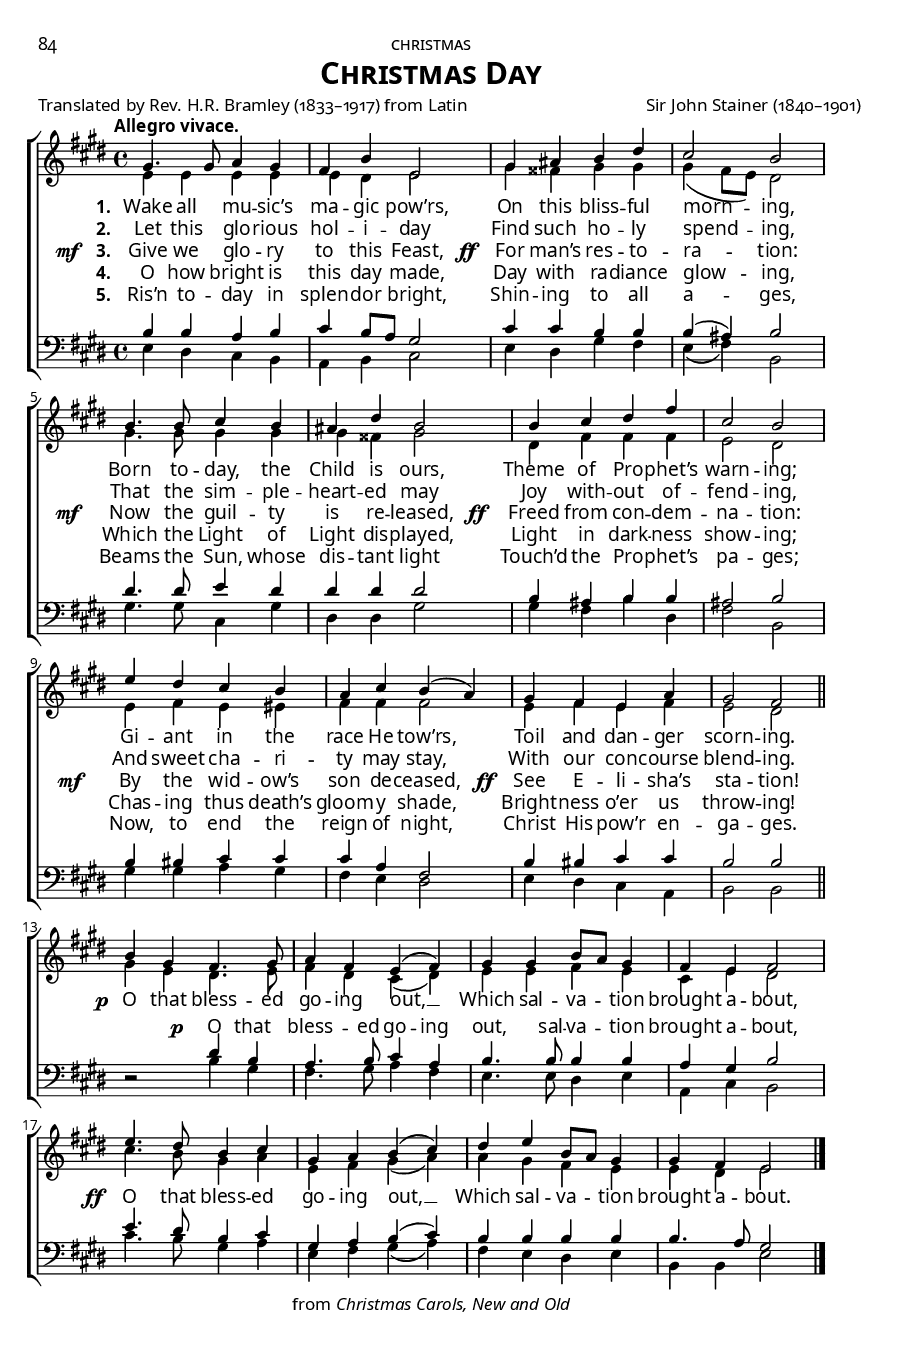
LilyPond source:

\version "2.14.2"
\include "util.ly"
\header {
  title = \markup{\override #'(font-name . "Garamond Premier Pro Semibold"){ \abs-fontsize #15 \smallCapsOldStyle"Christmas Day"}}
  poet = \markup\oldStyleNum"Translated by Rev. H.R. Bramley (1833–1917) from Latin"
  composer = \markup\oldStyleNum"Sir John Stainer (1840–1901)"
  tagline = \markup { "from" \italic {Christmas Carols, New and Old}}
}
\paper {
  %print-all-headers = ##t
  paper-height = 9\in
  paper-width = 6\in
  indent = 0\in
  %system-system-spacing = #'((basic-distance . 10) (padding . 0))
  system-system-spacing =
    #'((basic-distance . 0)
       (minimum-distance . 0)
       (padding . -10)
       (stretchability . 100))
  ragged-last-bottom = ##f
  ragged-bottom = ##f
  two-sided = ##t
  inner-margin = 0.5\in
  outer-margin = 0.25\in
  top-margin = 0.25\in
  bottom-margin = 0.25\in
  first-page-number = #084
  print-first-page-number = ##t
  headerLine = \markup{\override #'(font-name . "Garamond Premier Pro") \smallCapsOldStyle"christmas"}
  oddHeaderMarkup = \markup\fill-line{
     \override #'(font-name . "Garamond Premier Pro")\abs-fontsize #8.5
     \combine 
        \fill-line{"" \on-the-fly #print-page-number-check-first
        \oldStylePageNum""
        }
        \fill-line{\headerLine}
  }
  evenHeaderMarkup = \markup {
     \override #'(font-name . "Garamond Premier Pro")\abs-fontsize #8.5
     \combine
        \on-the-fly #print-page-number-check-first
        \oldStylePageNum""
        \fill-line{\headerLine}
  }
}
#(set-global-staff-size 15) \paper{ #(define fonts (make-pango-font-tree "GoudyOlSt BT" "Garamond Premier Pro" "Garamond Premier Pro" (/ 15 20))) }
global = {
  \key e \major
  \time 4/4
  \autoBeamOff
  \override DynamicLineSpanner #'staff-padding = #0.0
  \override DynamicLineSpanner #'Y-extent = #'(-0 . 0)
}

sopMusic = \relative c' {
  \tempo "Allegro vivace."
  gis'4. gis8 a4 gis |
  fis b e,2 |
  gis4 ais b dis |
  cis2 b |
  
  b4. b8 cis4 b |
  ais dis b2 |
  b4 cis dis fis |
  cis2 b |
  
  e4 dis cis b |
  a cis b( a) |
  gis fis e a |
  gis2 fis \bar "||" \break
  
  b4 gis fis4. gis8 |
  a4 fis e( fis) |
  gis gis b8[ a] gis4 |
  fis e fis2 |
  
  e'4. dis8 b4 cis |
  gis a b( cis) |
  dis e b8[ a] gis4 |
  gis fis e2 \bar "|."
}
sopWords = \lyricmode {
  
}

altoMusic = \relative c' {
  e4 e e e |
  e dis e2 |
  gis4 fisis gis gis |
  gis( fis8[ e]) dis2 |
  
  gis4. gis8 gis4 gis |
  gis fisis gis2 |
  dis4 fis fis fis |
  e2 dis |
  
  e4 fis e eis |
  fis fis fis2 |
  e4 fis e fis |
  e2 dis \bar "||"
  
  gis4 e dis4. e8 |
  fis4 dis cis( dis) |
  e e fis e |
  cis e dis2 |
  
  cis'4. b8 gis4 a |
  e fis gis( a) |
  a gis fis e |
  e dis e2 \bar "|."
}
altoWords = {
  \dropLyricsIX
  \lyricmode {
    \set stanza = #"1. "
    \set associatedVoice = "basses"
    Wake all mu -- sic’s ma -- gic pow’rs,
    On this bliss -- ful morn -- ing,
    Born to -- day, the Child is ours,
    Theme of Pro -- phet’s warn -- ing;
    \unset associatedVoice
    Gi -- ant in the race He tow’rs,
    Toil and dan -- ger scorn -- ing.
  }
  \dropLyricsIV
  \set stanza = \markup\dynamic"p "
  \lyricmode {
    O that bless -- ed go -- ing out, __
    Which sal -- va -- tion brought a -- bout,
  }
  \dropLyricsIX
  \set stanza = \markup\dynamic "ff  "
  \lyricmode {
    O that bless -- ed go -- ing out, __
    Which sal -- va -- tion brought a -- bout.
  }
}
altoWordsII = \lyricmode {
  \dropLyricsIX
%\markup\italic
  \set stanza = #"2. "
  \set associatedVoice = "basses"
  Let this glo -- rious hol -- i -- day
  Find such ho -- ly spend -- ing,
  That the sim -- ple -- heart -- ed may
  Joy with -- out of -- fend -- ing,
  And sweet cha -- ri -- ty may stay,
  With our con -- course blend -- ing.
}
altoWordsIII = {
  \dropLyricsIX
  \set stanza = \markup{\dynamic"mf  " "3. "}
  \lyricmode {
    \set associatedVoice = "basses"
    Give we glo -- ry to this Feast,
  }
  \set stanza = \markup\dynamic"  ff "
  \lyricmode{
    For man’s res -- to -- ra -- tion:
  }
  \set stanza = \markup\dynamic"mf  "
  \lyricmode{
    Now the guil -- ty is re -- leased,
  }
  \set stanza = \markup\dynamic"  ff "
  \lyricmode{
    Freed from con -- dem -- na -- tion:
  }
  \set stanza = \markup\dynamic"mf   "
  \lyricmode{
    By the wid -- ow’s son de -- ceased,
  }
  \set stanza = \markup\dynamic"  ff"
  \lyricmode{
    See E -- li -- sha’s sta -- tion!
  }
}
altoWordsIV = \lyricmode {
  \dropLyricsIX
  \set stanza = #"4. "
  \set associatedVoice = "basses"
  O how bright is this day made,
  Day with ra -- diance glow -- ing,
  Which the Light of Light dis -- played,
  Light in dark -- ness show -- ing;
  Chas -- ing thus death’s gloom -- y shade,
  Bright -- ness o’er us throw -- ing!
}
altoWordsV = \lyricmode {
  \dropLyricsIX
  \set stanza = #"5. "
  \set associatedVoice = "basses"
  Ris’n to -- day in splen -- dor bright,
  Shin -- ing to all a -- ges,
  Beams the Sun, whose dis -- tant light
  Touch’d the Pro -- phet’s pa -- ges;
  Now, to end the reign of night,
  Christ His pow’r en -- ga -- ges.
}
altoWordsVI = \lyricmode {
  \set stanza = #"6. "
  \set ignoreMelismata = ##t
}
tenorMusic = \relative c' {
  b4 b a b |
  cis b8[ a] gis2 |
  cis4 cis b b |
  b( ais) b2 |
  dis4. dis8 e4 dis |
  dis dis dis2 |
  b4 ais b b |
  ais2 b |
  
  b4 bis cis cis |
  cis a fis2 |
  b4 bis cis cis |
  b2 b \bar "||"
  
  s2 dis4 b |
  a4. b8 cis4 a |
  b4. b8 b4 b |
  a4 gis b2 |
  
  e4. dis8 b4 cis |
  gis a b( cis) |
  b b b b |
  b4. a8 gis2 \bar "|."
}
tenorWords = {
  \lyricmode {
    \repeat unfold 39 { \skip 1 }
  }
  \set stanza = \markup\dynamic"p"
  \lyricmode {
    O that bless -- ed go -- ing out, sal -- va -- tion brought a -- bout,
  }
}
bassMusic = \relative c {
  e4 dis cis b |
  a b cis2 |
  e4 dis gis fis |
  e( fis) b,2 |
  
  gis'4. gis8 cis,4 gis' |
  dis dis gis2 |
  gis4 fis b dis, |
  fis2 b, |
  
  gis'4 gis a gis |
  fis e dis2 |
  e4 dis cis a |
  b2 b \bar "||"
  
  dis2\rest b'4 gis |
  fis4. gis8 a4 fis |
  e4. e8 dis4 e |
  a, cis b2 |
  
  cis'4. b8 gis4 a |
  e fis gis( a) |
  fis e dis e |
  b b e2 \bar "|."
}
bassWords = \lyricmode {

}

pianoRH = \relative c' {
  
}
pianoLH = \relative c' {
  
}

\score {
  <<
   \new ChoirStaff <<
%    \new Lyrics = sopranos \with { \override VerticalAxisGroup #'nonstaff-relatedstaff-spacing = #'((basic-distance . 1)) }
    \new Staff = women <<
      \new Voice = "sopranos" { \voiceOne << \global \sopMusic >> }
      \new Voice = "altos" { \voiceTwo << \global \altoMusic >> }
    >>
   \new Staff = men <<
      \clef bass
      \new Voice = "tenors" { \voiceOne << \global \tenorMusic >> }
      \new Voice = "basses" { \voiceTwo << \global \bassMusic >> }
    >>
    \new Lyrics \with { alignAboveContext = #"women" \override VerticalAxisGroup #'nonstaff-relatedstaff-spacing = #'((basic-distance . 1))} \lyricsto "sopranos" \sopWords
     \new Lyrics = "altosVI"  \with { alignBelowContext = #"women" \override VerticalAxisGroup #'nonstaff-relatedstaff-spacing = #'((basic-distance . 1))} \lyricsto "altos" \altoWordsVI
    \new Lyrics = "altosV"  \with { alignBelowContext = #"women" \override VerticalAxisGroup #'nonstaff-relatedstaff-spacing = #'((basic-distance . 1))} \lyricsto "altos" \altoWordsV
    \new Lyrics = "altosIV"  \with { alignBelowContext = #"women" \override VerticalAxisGroup #'nonstaff-relatedstaff-spacing = #'((basic-distance . 1))} \lyricsto "altos" \altoWordsIV
    \new Lyrics = "altosIII"  \with { alignBelowContext = #"women" \override VerticalAxisGroup #'nonstaff-relatedstaff-spacing = #'((basic-distance . 1))} \lyricsto "altos" \altoWordsIII
    \new Lyrics = "altosII"  \with { alignBelowContext = #"women" \override VerticalAxisGroup #'nonstaff-relatedstaff-spacing = #'((basic-distance . 1))} \lyricsto "altos" \altoWordsII
    \new Lyrics = "altos"  \with { alignBelowContext = #"women" \override VerticalAxisGroup #'nonstaff-relatedstaff-spacing = #'((padding . -0.8))} \lyricsto "altos" \altoWords
    \new Lyrics \with { alignAboveContext = #"men" \override VerticalAxisGroup #'nonstaff-relatedstaff-spacing = #'((basic-distance . 1)(padding . 0.1)) } \lyricsto "tenors" \tenorWords
    \new Lyrics \with { alignBelowContext = #"men" \override VerticalAxisGroup #'nonstaff-relatedstaff-spacing = #'((basic-distance . 1)) } \lyricsto "basses" \bassWords
  >>
%    \new PianoStaff << \new Staff { \new Voice { \pianoRH } } \new Staff { \clef "bass" \pianoLH } >>
  >>
  \layout {
    \context {
      \Score
      %\override SpacingSpanner #'base-shortest-duration = #(ly:make-moment 1 8)
      %\override SpacingSpanner #'common-shortest-duration = #(ly:make-moment 1 4)
    }
    \context {
      % Remove all empty staves
      % \Staff \RemoveEmptyStaves \override VerticalAxisGroup #'remove-first = ##t
    }
    \context {
      \Lyrics
      \override LyricText #'X-offset = #center-on-word
    }
  }
}

